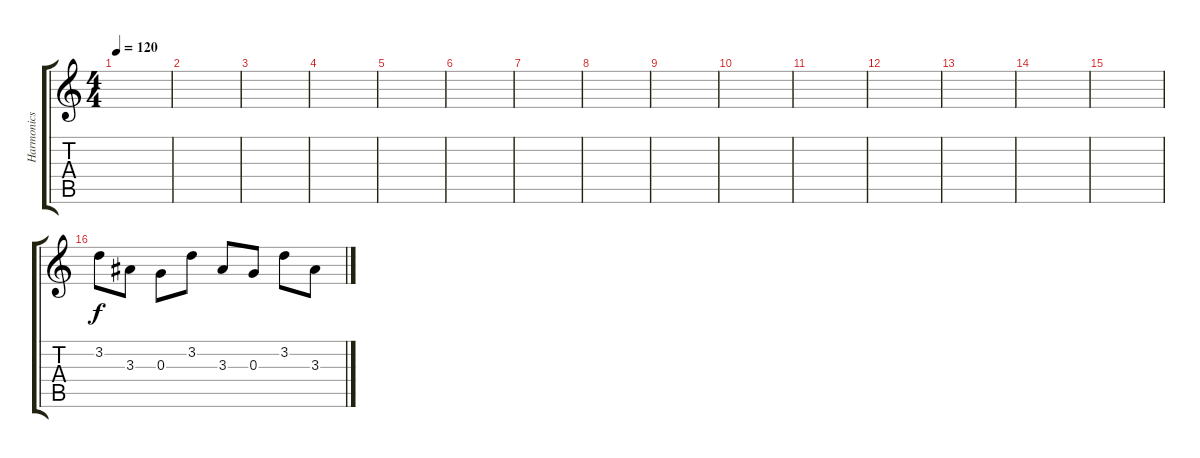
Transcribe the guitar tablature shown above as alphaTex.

\track ("Harmonics guitar" "Harmonics ") {instrument guitarharmonics}
\staff {score tabs}
\tuning (E4 B3 G3 D3 A2 E2) {hide}
\ts (4 4)
\tempo 120
\clef g2
\ks c
|
|
|
|
|
|
|
|
|
|
|
|
|
|
|
3.2.8 3.3.8 0.3.8 3.2.8 3.3.8 0.3.8 3.2.8 3.3.8
